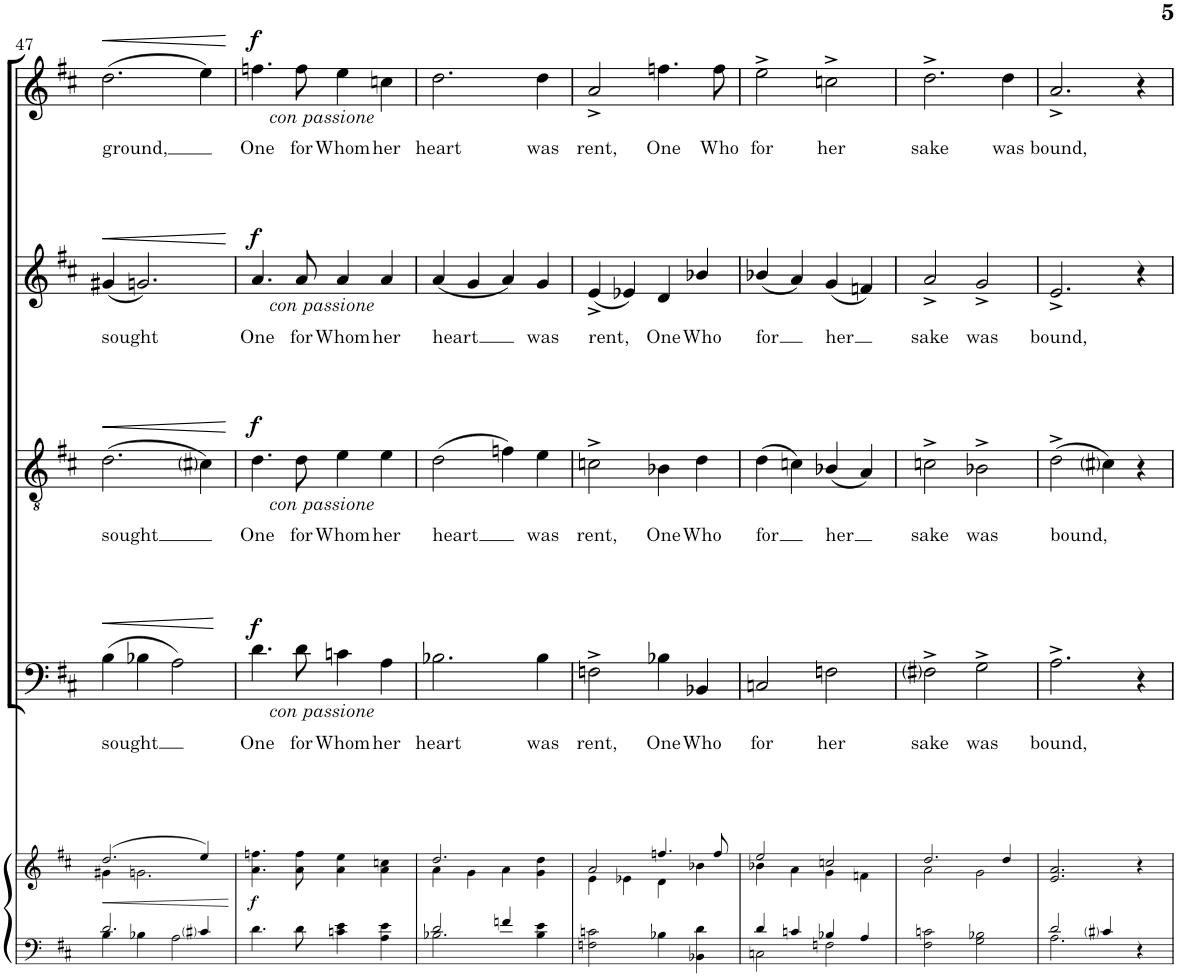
**kern	**kern	**dynam	**kern	**text	**dynam	**kern	**text	**dynam	**kern	**text	**dynam	**kern	**text	**dynam
*part5	*part5	*part5	*part4	*part4	*part4	*part3	*part3	*part3	*part2	*part2	*part2	*part1	*part1	*part1
*staff6	*staff5	*staff5/6	*staff4	*staff4	*staff4	*staff3	*staff3	*staff3	*staff2	*staff2	*staff2	*staff1	*staff1	*staff1
*I"Piano	*	*	*I"Bass	*	*	*I"Tenor	*	*	*I"Alto	*	*	*I"Soprano	*	*
*I'Pno	*	*	*	*	*	*	*	*	*	*	*	*	*	*
!!LO:PB:g=z
*clefF4	*clefG2	*	*clefF4	*	*	*clefGv2	*	*	*clefG2	*	*	*clefG2	*	*
*k[f#c#]	*k[f#c#]	*	*k[f#c#]	*	*	*k[f#c#]	*	*	*k[f#c#]	*	*	*k[f#c#]	*	*
*D:	*D:	*	*D:	*	*	*D:	*	*	*D:	*	*	*D:	*	*
*M4/4	*M4/4	*	*M4/4	*	*	*M4/4	*	*	*M4/4	*	*	*M4/4	*	*
=47	=47	=47	=47	=47	=47	=47	=47	=47	=47	=47	=47	=47	=47	=47
*^	*	*	*	*	*	*	*	*	*	*	*	*	*	*
!	!	!	!LO:HP:b	!	!LO:LY:b	!LO:HP:b	!	!LO:LY:b	!LO:HP:b	!	!LO:LY:b	!LO:HP:b	!	!LO:LY:b	!LO:HP:b
*	*	*^	*	*	*	*	*	*	*	*	*	*	*	*	*
2.d/	4B\	(>2.dd/	4g#X\	<	(>4B\	sought	<	(>2.d\	sought	<	(<4g#X/	sought	<	(>2.dd\	ground,	<
.	4B-X\	.	2.gn\	.	4B-X\	.	.	.	.	.	2.gn/)	.	.	.	.	.
.	2A\	.	.	.	2A\)	.	[	.	.	.	.	.	.	.	.	.
4c#i/	.	4ee/)	.	.	.	.	.	4c#i\)	.	.	.	.	.	4ee\)	.	.
*v	*v	*	*	*	*	*	*	*	*	*	*	*	*	*	*	*
*	*v	*v	*	*	*	*	*	*	*	*	*	*	*	*	*
.	.	[	.	.	.	.	.	[	.	.	[	.	.	[
=48	=48	=48	=48	=48	=48	=48	=48	=48	=48	=48	=48	=48	=48	=48
!	!	!	!	!	!	!	!	!	!	!	!	!LO:TX:b:i:t=con passione	!	!
!	!	!	!	!	!	!	!	!	!LO:TX:b:i:t=con passione	!	!	!	!	!
!	!	!	!	!	!	!LO:TX:b:i:t=con passione	!	!	!	!	!	!	!	!
!	!	!	!LO:TX:b:i:t=con passione	!	!	!	!	!	!	!	!	!	!	!
!	!	!LO:DY:b	!	!LO:LY:b	!LO:DY:a	!	!LO:LY:b	!LO:DY:a	!	!LO:LY:b	!LO:DY:a	!	!LO:LY:b	!LO:DY:a
4.d\	4.a\ 4.ffn\	f	4.d\	One	f	4.d\	One	f	4.a/	One	f	4.ffn\	One	f
!	!	!	!	!LO:LY:b	!	!	!LO:LY:b	!	!	!LO:LY:b	!	!	!LO:LY:b	!
8d\	8a\ 8ff\	.	8d\	for	.	8d\	for	.	8a/	for	.	8ff\	for	.
!	!	!	!	!LO:LY:b	!	!	!LO:LY:b	!	!	!LO:LY:b	!	!	!LO:LY:b	!
4cn\ 4e\	4a\ 4ee\	.	4cn\	Whom	.	4e\	Whom	.	4a/	Whom	.	4ee\	Whom	.
!	!	!	!	!LO:LY:b	!	!	!LO:LY:b	!	!	!LO:LY:b	!	!	!LO:LY:b	!
4A\ 4e\	4a\ 4ccn\	.	4A\	her	.	4e\	her	.	4a/	her	.	4ccn\	her	.
=49	=49	=49	=49	=49	=49	=49	=49	=49	=49	=49	=49	=49	=49	=49
*^	*^	*	*	*	*	*	*	*	*	*	*	*	*	*
!	!	!	!	!	!	!LO:LY:b	!	!	!LO:LY:b	!	!	!LO:LY:b	!	!	!LO:LY:b	!
2d/	2.B-X\	2.dd/	4a\	.	2.B-X\	heart	.	(>2d\	heart	.	(<4a/	heart	.	2.dd\	heart	.
.	.	.	4g\	.	.	.	.	.	.	.	4g/	.	.	.	.	.
4fn/	.	.	4a\	.	.	.	.	4fn\)	.	.	4a/)	.	.	.	.	.
!	!	!	!	!	!	!LO:LY:b	!	!	!LO:LY:b	!	!	!LO:LY:b	!	!	!LO:LY:b	!
4B-\ 4e\	4ryy	4g\ 4dd\	4ryy	.	4B-\	was	.	4e\	was	.	4g/	was	.	4dd\	was	.
=50	=50	=50	=50	=50	=50	=50	=50	=50	=50	=50	=50	=50	=50	=50	=50	=50
!	!	!	!	!	!	!LO:LY:b	!	!	!LO:LY:b	!	!	!LO:LY:b	!	!	!LO:LY:b	!
*v	*v	*	*	*	*	*	*	*	*	*	*	*	*	*	*	*
2Fn\ 2cn\	2a/	4e\	.	2Fn^\	rent,	.	2cn^\	rent,	.	(<4e^/	rent,	.	2a^/	rent,	.
.	.	4e-X\	.	.	.	.	.	.	.	4e-X/)	.	.	.	.	.
!	!	!	!	!	!LO:LY:b	!	!	!LO:LY:b	!	!	!LO:LY:b	!	!	!LO:LY:b	!
4B-X\	4.ffn/	4d\	.	4B-X\	One	.	4B-X\	One	.	4d/	One	.	4.ffn\	One	.
!	!	!	!	!	!LO:LY:b	!	!	!LO:LY:b	!	!	!LO:LY:b	!	!	!	!
4BB-X\ 4d\	.	4b-X\	.	4BB-X/	Who	.	4d\	Who	.	4b-X/	Who	.	.	.	.
!	!	!	!	!	!	!	!	!	!	!	!	!	!	!LO:LY:b	!
.	8ff/	.	.	.	.	.	.	.	.	.	.	.	8ff\	Who	.
=51	=51	=51	=51	=51	=51	=51	=51	=51	=51	=51	=51	=51	=51	=51	=51
*^	*	*	*	*	*	*	*	*	*	*	*	*	*	*	*
!	!	!	!	!	!	!LO:LY:b	!	!	!LO:LY:b	!	!	!LO:LY:b	!	!	!LO:LY:b	!
4d/	2Cn\	2ee/	4b-X\	.	2Cn/	for	.	(>4d\	for	.	(<4b-X/	for	.	2ee^\	for	.
4cn/	.	.	4a\	.	.	.	.	4cn\)	.	.	4a/)	.	.	.	.	.
!	!	!	!	!	!	!LO:LY:b	!	!	!LO:LY:b	!	!	!LO:LY:b	!	!	!LO:LY:b	!
4B-X/	2Fn\	2ccn/	4g\	.	2Fn\	her	.	(<4B-X/	her	.	(<4g/	her	.	2ccn^\	her	.
4A/	.	.	4fn\	.	.	.	.	4A/)	.	.	4fn/)	.	.	.	.	.
*v	*v	*	*	*	*	*	*	*	*	*	*	*	*	*	*	*
=52	=52	=52	=52	=52	=52	=52	=52	=52	=52	=52	=52	=52	=52	=52	=52
!	!	!	!	!	!LO:LY:b	!	!	!LO:LY:b	!	!	!LO:LY:b	!	!	!LO:LY:b	!
2F#\ 2cn\	2.dd/	2a\	.	2F#i^\	sake	.	2cn^\	sake	.	2a^/	sake	.	2.dd^\	sake	.
!	!	!	!	!	!LO:LY:b	!	!	!LO:LY:b	!	!	!LO:LY:b	!	!	!	!
2G\ 2B-X\	.	2g\	.	2G^\	was	.	2B-X^\	was	.	2g^/	was	.	.	.	.
!	!	!	!	!	!	!	!	!	!	!	!	!	!	!LO:LY:b	!
.	4dd/	.	.	.	.	.	.	.	.	.	.	.	4dd\	was	.
*	*v	*v	*	*	*	*	*	*	*	*	*	*	*	*	*
=53	=53	=53	=53	=53	=53	=53	=53	=53	=53	=53	=53	=53	=53	=53
*^	*	*	*	*	*	*	*	*	*	*	*	*	*	*
!	!	!	!	!	!LO:LY:b	!	!	!LO:LY:b	!	!	!LO:LY:b	!	!	!LO:LY:b	!
2d/	2.A\	2.e/ 2.a/	.	2.A^\	bound,	.	(>2d^\	bound,	.	2.e^/	bound,	.	2.a^/	bound,	.
4c#i/	.	.	.	.	.	.	4c#i\)	.	.	.	.	.	.	.	.
4r	4ryy	4r	.	4r	.	.	4r	.	.	4r	.	.	4r	.	.
*v	*v	*	*	*	*	*	*	*	*	*	*	*	*	*	*
=	=	=	=	=	=	=	=	=	=	=	=	=	=	=
*-	*-	*-	*-	*-	*-	*-	*-	*-	*-	*-	*-	*-	*-	*-
